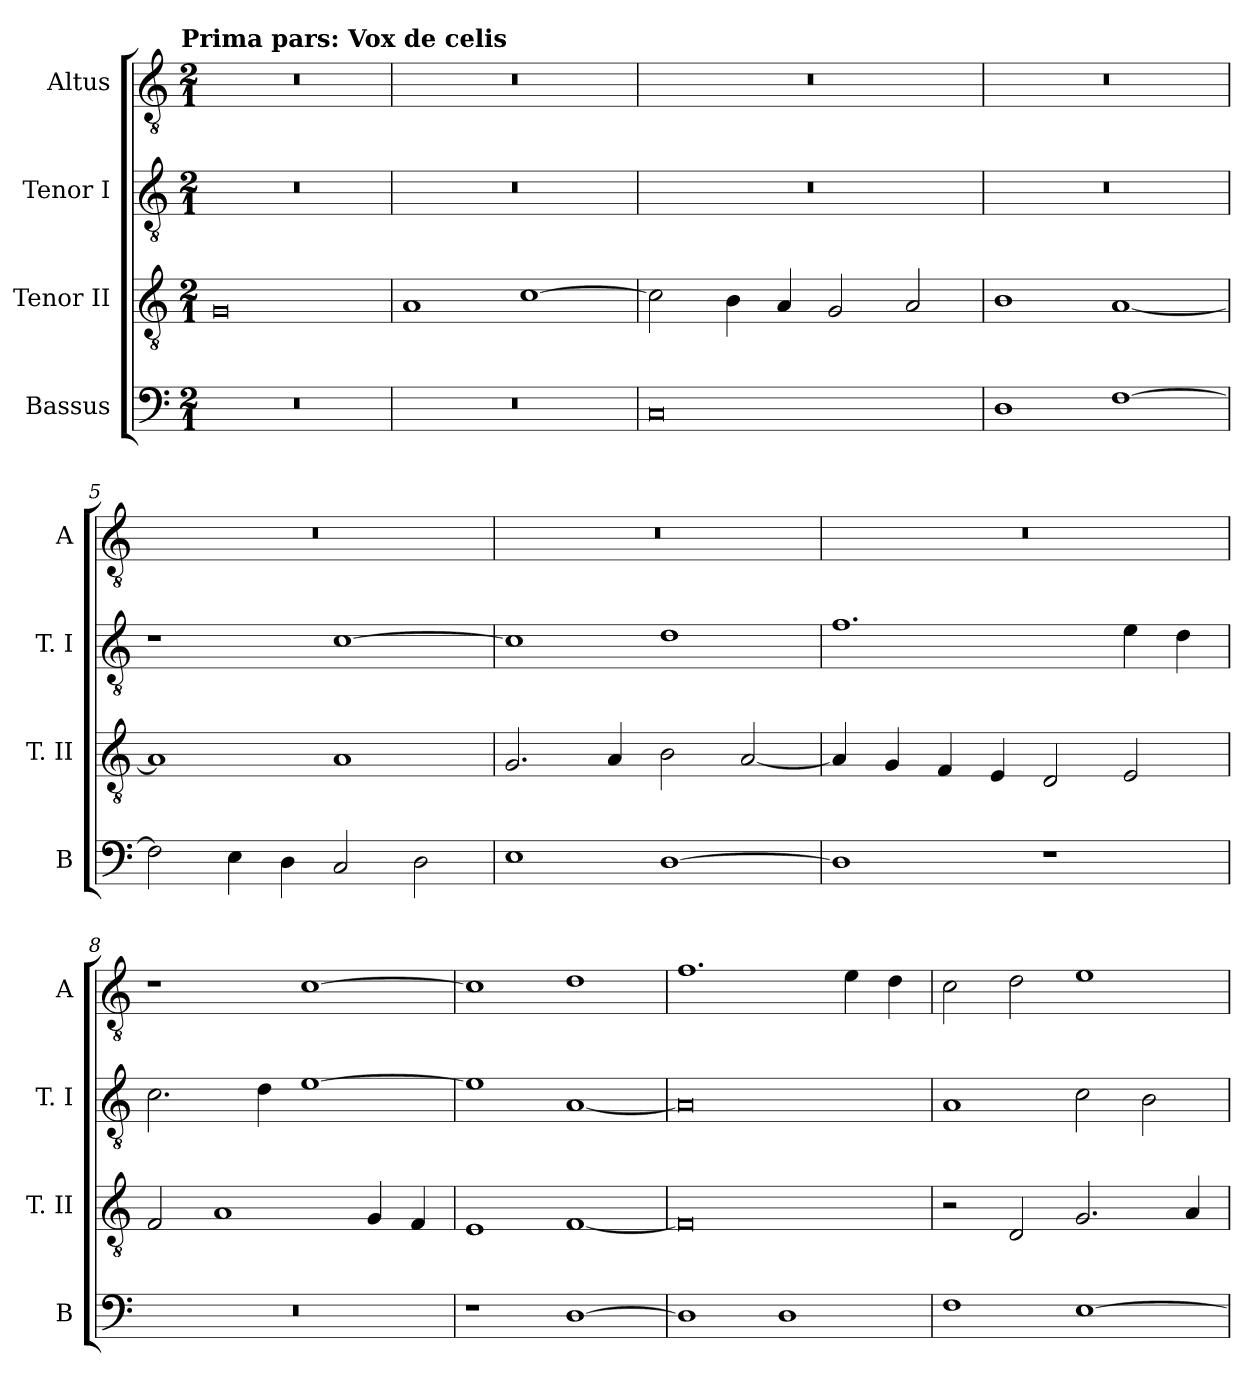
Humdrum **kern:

**kern	**kern	**kern	**kern
*part4	*part3	*part2	*part1
*staff4	*staff3	*staff2	*staff1
*I"Bassus	*I"Tenor II	*I"Tenor I	*I"Altus
*I'B	*I'T. II	*I'T. I	*I'A
*clefF4	*clefGv2	*clefGv2	*clefGv2
*k[]	*k[]	*k[]	*k[]
*C:	*C:	*C:	*C:
!!LO:TX:omd:t=Prima pars&colon; Vox de celis
*M2/1	*M2/1	*M2/1	*M2/1
=1	=1	=1	=1
0r	0G	0r	0r
=2	=2	=2	=2
0r	1A	0r	0r
.	[1c	.	.
=3	=3	=3	=3
0C	2c]	0r	0r
.	4B	.	.
.	4A	.	.
.	2G	.	.
.	2A	.	.
=4	=4	=4	=4
1D	1B	0r	0r
[1F	[1A	.	.
=5	=5	=5	=5
2F]	1A]	1r	0r
4E	.	.	.
4D	.	.	.
2C	1A	[1c	.
2D	.	.	.
=6	=6	=6	=6
1E	2.G	1c]	0r
.	4A	.	.
[1D	2B	1d	.
.	[2A	.	.
=7	=7	=7	=7
1D]	4A]	1.f	0r
.	4G	.	.
.	4F	.	.
.	4E	.	.
1r	2D	.	.
.	2E	4e	.
.	.	4d	.
=8	=8	=8	=8
0r	2F	2.c	1r
.	1A	.	.
.	.	4d	.
.	.	[1e	[1c
.	4G	.	.
.	4F	.	.
=9	=9	=9	=9
1r	1E	1e]	1c]
[1D	[1F	[1A	1d
=10	=10	=10	=10
1D]	0F]	0A]	1.f
1D	.	.	.
.	.	.	4e
.	.	.	4d
=11	=11	=11	=11
1F	2r	1A	2c
.	2D	.	2d
[1E	2.G	2c	1e
.	.	2B	.
.	4A	.	.
=	=	=	=
*-	*-	*-	*-
